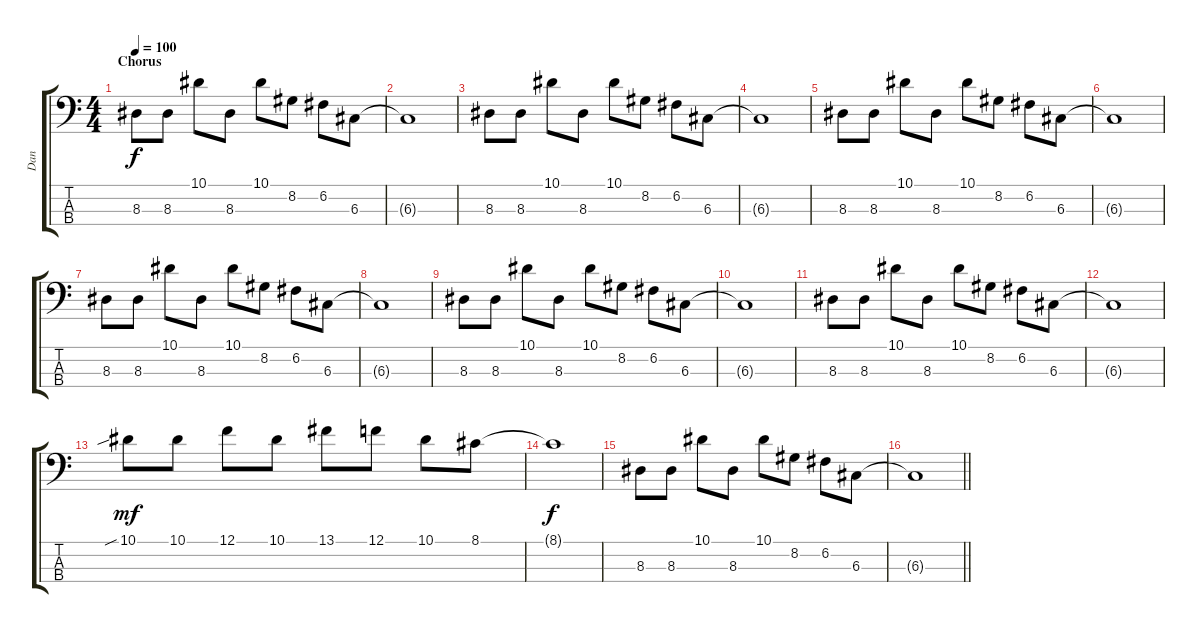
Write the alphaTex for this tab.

\track ("Dan" "Dan") {instrument electricbasspick}
\staff {score tabs}
\tuning (F2 C2 G1 C1) {hide}
\ts (4 4)
\section ("" "Chorus")
\tempo 100
\clef f4
\ks c
8.3.8{dy f} 8.3.8 10.1.8 8.3.8 10.1.8 8.2.8 6.2.8 6.3.8 |
6.3{t}.1 |
8.3.8 8.3.8 10.1.8 8.3.8 10.1.8 8.2.8 6.2.8 6.3.8 |
6.3{t}.1 |
8.3.8 8.3.8 10.1.8 8.3.8 10.1.8 8.2.8 6.2.8 6.3.8 |
6.3{t}.1 |
8.3.8 8.3.8 10.1.8 8.3.8 10.1.8 8.2.8 6.2.8 6.3.8 |
6.3{t}.1 |
8.3.8 8.3.8 10.1.8 8.3.8 10.1.8 8.2.8 6.2.8 6.3.8 |
6.3{t}.1 |
8.3.8 8.3.8 10.1.8 8.3.8 10.1.8 8.2.8 6.2.8 6.3.8 |
6.3{t}.1 |
10.1{sib}.8{dy mf} 10.1.8 12.1.8 10.1.8 13.1.8 12.1.8 10.1.8 8.1.8 |
8.1{t}.1{dy f} |
8.3.8 8.3.8 10.1.8 8.3.8 10.1.8 8.2.8 6.2.8 6.3.8 |
\barLineRight lightlight
6.3{t}.1
